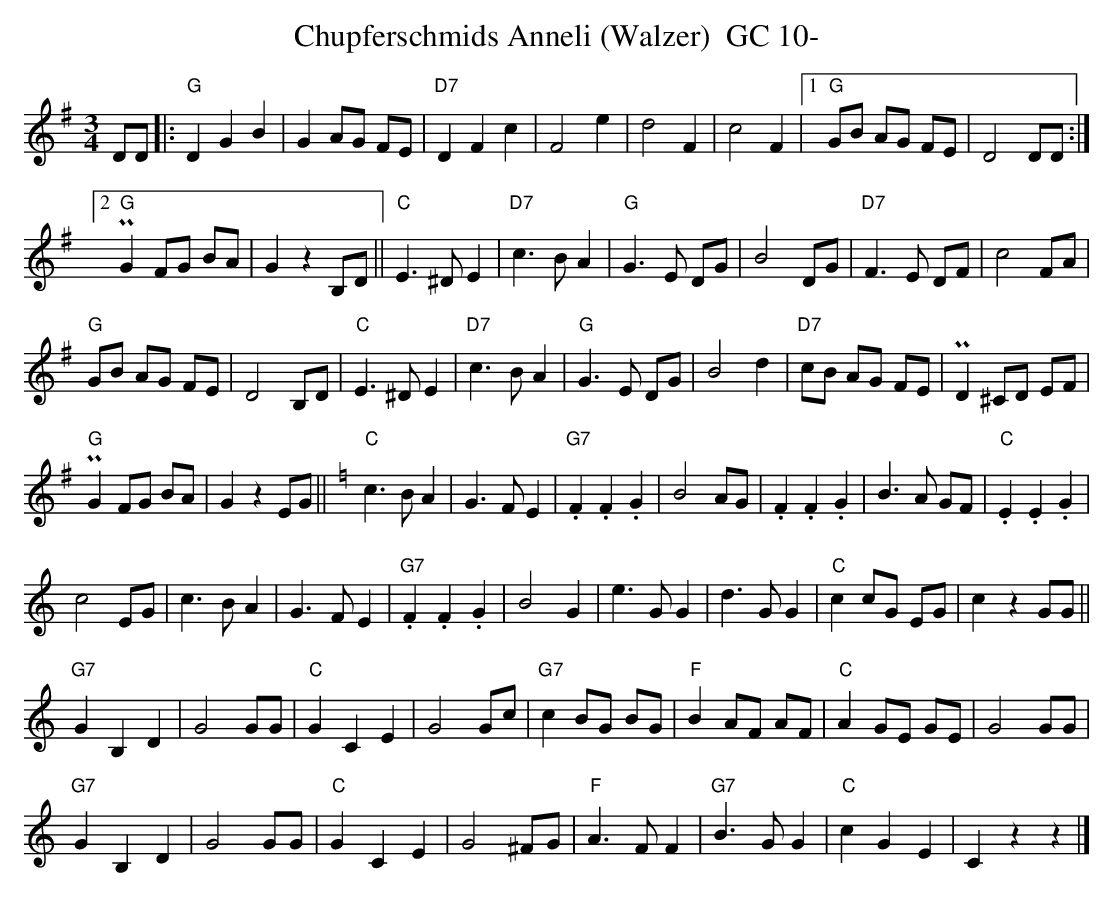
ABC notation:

X:1
T:Chupferschmids Anneli (Walzer)  GC 10-
M:3/4
L:1/4
K:G%%MIDI gchordon
D/2D/2 |: "G"DGB | GA/2G/2 F/2E/2 | "D7"DFc | F2e | d2F | c2F |1 "G"G/2B/2 A/2G/2 F/2E/2 | D2D/2D/2 :|2
P"G"G F/2G/2 B/2A/2 | GzB,/2D/2 || "C"E>^DE | "D7"c>BA | "G"G>E D/2G/2 | B2 D/2G/2 | "D7"F>E D/2F/2 | c2F/2A/2 |
"G"G/2B/2 A/2G/2 F/2E/2 | D2B,/2D/2 | "C"E>^DE | "D7"c>BA | "G"G>E D/2G/2 | B2d | "D7"c/2B/2 A/2G/2 F/2E/2 | PD ^C/2D/2 E/2F/2 |
P"G"G F/2G/2 B/2A/2 | GzE/2G/2 || [K:C] "C"c>BA | G>FE | "G7".F.F.G | B2A/2G/2 | .F.F.G | B>A G/2F/2 | "C".E.E.G |
c2E/2G/2 | c>BA | G>FE | "G7".F.F.G | B2G | e>GG | d>GG | "C"cc/2G/2 E/2G/2 | czG/2G/2 ||
"G7"GB,D | G2G/2G/2 | "C"GCE | G2G/2c/2 | "G7"c B/2G/2 B/2G/2 | "F"B A/2F/2 A/2F/2 | "C"A G/2E/2 G/2E/2 | G2G/2G/2 |
"G7"GB,D | G2G/2G/2 | "C"GCE | G2 ^F/2G/2 | "F"A>FF | "G7"B>GG | "C"cGE | Czz |]
